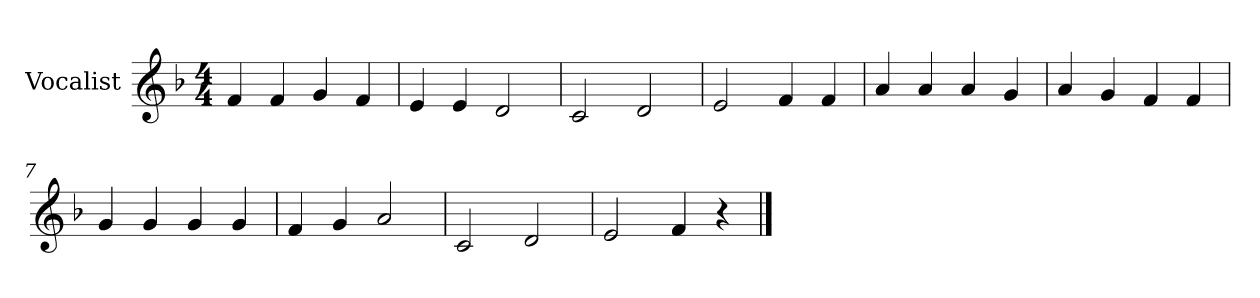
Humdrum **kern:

**kern
*part1
*staff1
*I"Vocalist
*k[b-]
*F:
*M4/4
=1
4f
4f
4g
4f
=2
4e
4e
2d
=3
2c
2d
=4
2e
4f
4f
=5
4a
4a
4a
4g
=6
4a
4g
4f
4f
=7
4g
4g
4g
4g
=8
4f
4g
2a
=9
2c
2d
=10
2e
4f
4r
==
*-
